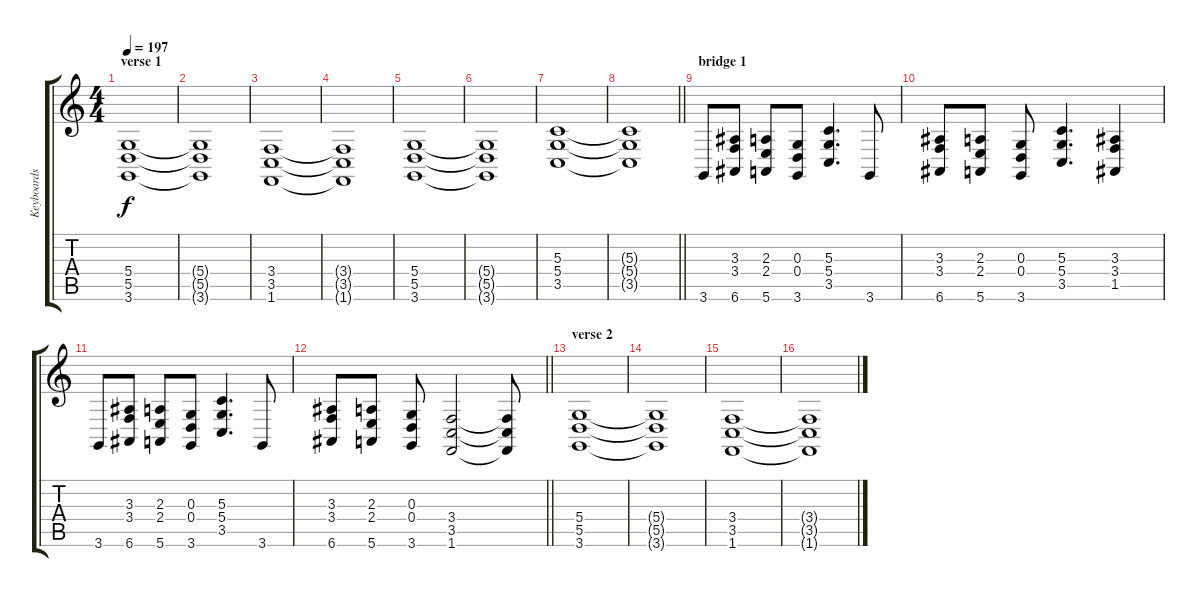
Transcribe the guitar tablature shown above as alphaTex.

\track ("Keyboards and Synths (Lord)" "Keyboards ") {instrument drawbarorgan}
\staff {score tabs}
\tuning (E4 B3 G3 D3 A2 E2) {hide}
\ts (4 4)
\section ("" "verse 1")
\tempo 197
\clef g2
\ks c
(5.4 5.5 3.6).1{dy f} |
(5.4{t} 5.5{t} 3.6{t}).1 |
(3.4 3.5 1.6).1 |
(3.4{t} 3.5{t} 1.6{t}).1 |
(5.4 5.5 3.6).1 |
(5.4{t} 5.5{t} 3.6{t}).1 |
(5.3 5.4 3.5).1 |
\barLineRight lightlight
(5.3{t} 5.4{t} 3.5{t}).1 |
\section ("" "bridge 1")
3.6.8 (3.3 3.4 6.6).8 (2.3 2.4 5.6).8 (0.3 0.4 3.6).8 (5.3 5.4 3.5).4{d} 3.6.8 |
(3.3 3.4 6.6).8 (2.3 2.4 5.6).8 (0.3 0.4 3.6).8 (5.3 5.4 3.5).4{d} (3.3 3.4 1.5).4 |
3.6.8 (3.3 3.4 6.6).8 (2.3 2.4 5.6).8 (0.3 0.4 3.6).8 (5.3 5.4 3.5).4{d} 3.6.8 |
\barLineRight lightlight
(3.3 3.4 6.6).8 (2.3 2.4 5.6).8 (0.3 0.4 3.6).8 (3.4 3.5 1.6).2 (3.4{t} 3.5{t} 1.6{t}).8 |
\section ("" "verse 2")
(5.4 5.5 3.6).1 |
(5.4{t} 5.5{t} 3.6{t}).1 |
(3.4 3.5 1.6).1 |
(3.4{t} 3.5{t} 1.6{t}).1
